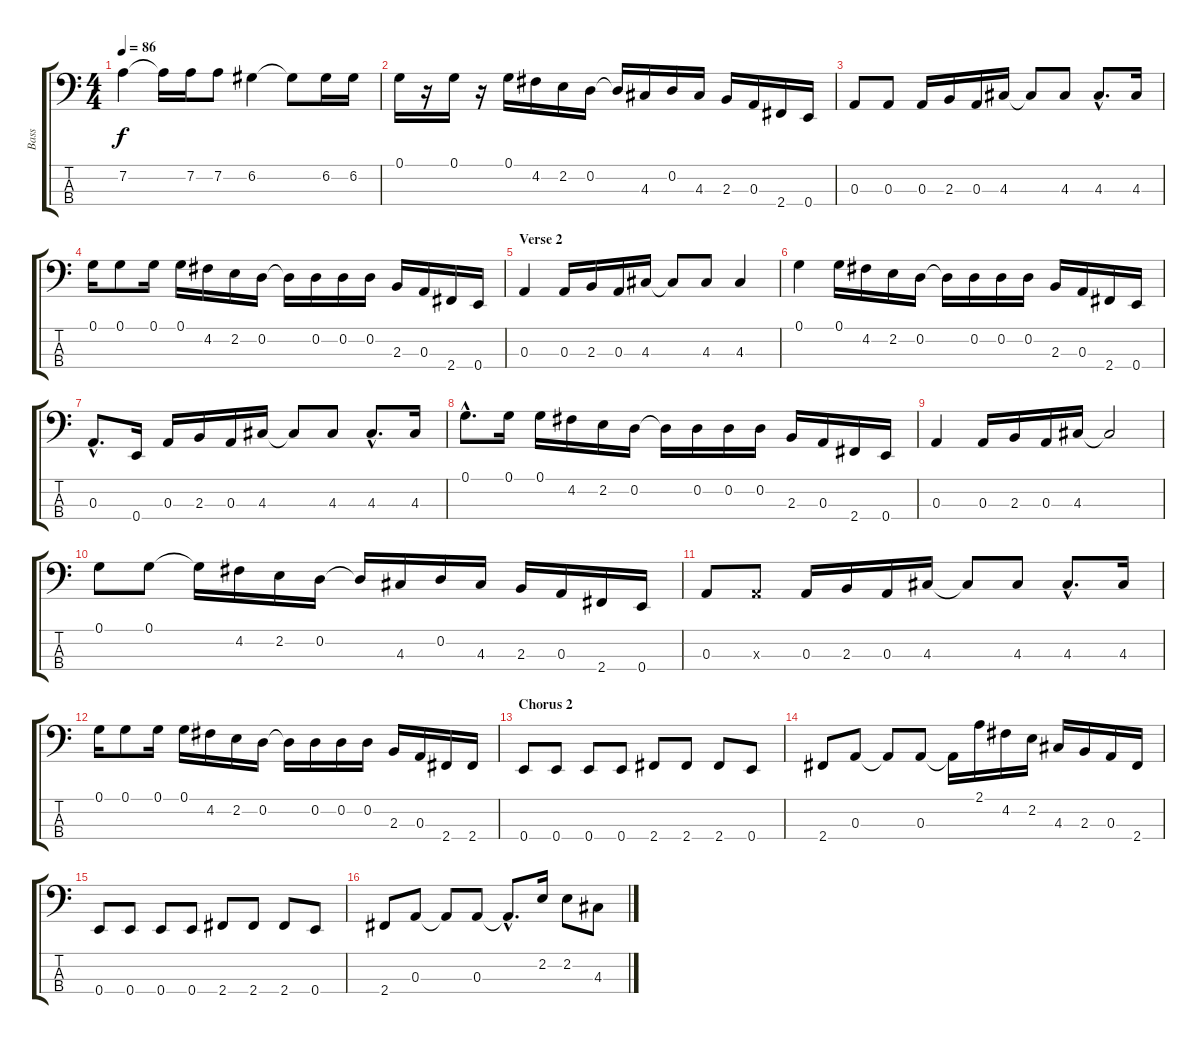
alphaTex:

\track ("Bass" "Bass") {instrument electricbassfinger}
\staff {score tabs}
\tuning (G2 D2 A1 E1) {hide}
\ts (4 4)
\tempo 86
\clef f4
\ks c
7.2.4{dy f} 7.2{t}.16 7.2.16 7.2.8 6.2.4 6.2{t}.8 6.2.16 6.2.16 |
0.1.16 r.16 0.1.16 r.16 0.1.16 4.2.16 2.2.16 0.2.16 0.2{t}.16 4.3.16 0.2.16 4.3.16 2.3.16 0.3.16 2.4.16 0.4.16 |
0.3.8 0.3.8 0.3.16 2.3.16 0.3.16 4.3.16 4.3{t}.8 4.3.8 4.3{hac}.8{d} 4.3.16 |
0.1.16 0.1.8 0.1.16 0.1.16 4.2.16 2.2.16 0.2.16 0.2{t}.16 0.2.16 0.2.16 0.2.16 2.3.16 0.3.16 2.4.16 0.4.16 |
\section ("" "Verse 2")
0.3.4 0.3.16 2.3.16 0.3.16 4.3.16 4.3{t}.8 4.3.8 4.3.4 |
0.1.4 0.1.16 4.2.16 2.2.16 0.2.16 0.2{t}.16 0.2.16 0.2.16 0.2.16 2.3.16 0.3.16 2.4.16 0.4.16 |
0.3{hac}.8{d} 0.4.16 0.3.16 2.3.16 0.3.16 4.3.16 4.3{t}.8 4.3.8 4.3{hac}.8{d} 4.3.16 |
0.1{hac}.8{d} 0.1.16 0.1.16 4.2.16 2.2.16 0.2.16 0.2{t}.16 0.2.16 0.2.16 0.2.16 2.3.16 0.3.16 2.4.16 0.4.16 |
0.3.4 0.3.16 2.3.16 0.3.16 4.3.16 4.3{t}.2 |
0.1.8 0.1.8 0.1{t}.16 4.2.16 2.2.16 0.2.16 0.2{t}.16 4.3.16 0.2.16 4.3.16 2.3.16 0.3.16 2.4.16 0.4.16 |
0.3.8 0.3{x}.8 0.3.16 2.3.16 0.3.16 4.3.16 4.3{t}.8 4.3.8 4.3{hac}.8{d} 4.3.16 |
0.1.16 0.1.8 0.1.16 0.1.16 4.2.16 2.2.16 0.2.16 0.2{t}.16 0.2.16 0.2.16 0.2.16 2.3.16 0.3.16 2.4.16 2.4.16 |
\section ("" "Chorus 2")
0.4.8 0.4.8 0.4.8 0.4.8 2.4.8 2.4.8 2.4.8 0.4.8 |
2.4.8 0.3.8 0.3{t}.8 0.3.8 0.3{t}.16 2.1.16 4.2.16 2.2.16 4.3.16 2.3.16 0.3.16 2.4.16 |
0.4.8 0.4.8 0.4.8 0.4.8 2.4.8 2.4.8 2.4.8 0.4.8 |
2.4.8 0.3.8 0.3{t}.8 0.3.8 0.3{hac t}.8{d} 2.2.16 2.2.8 4.3.8
